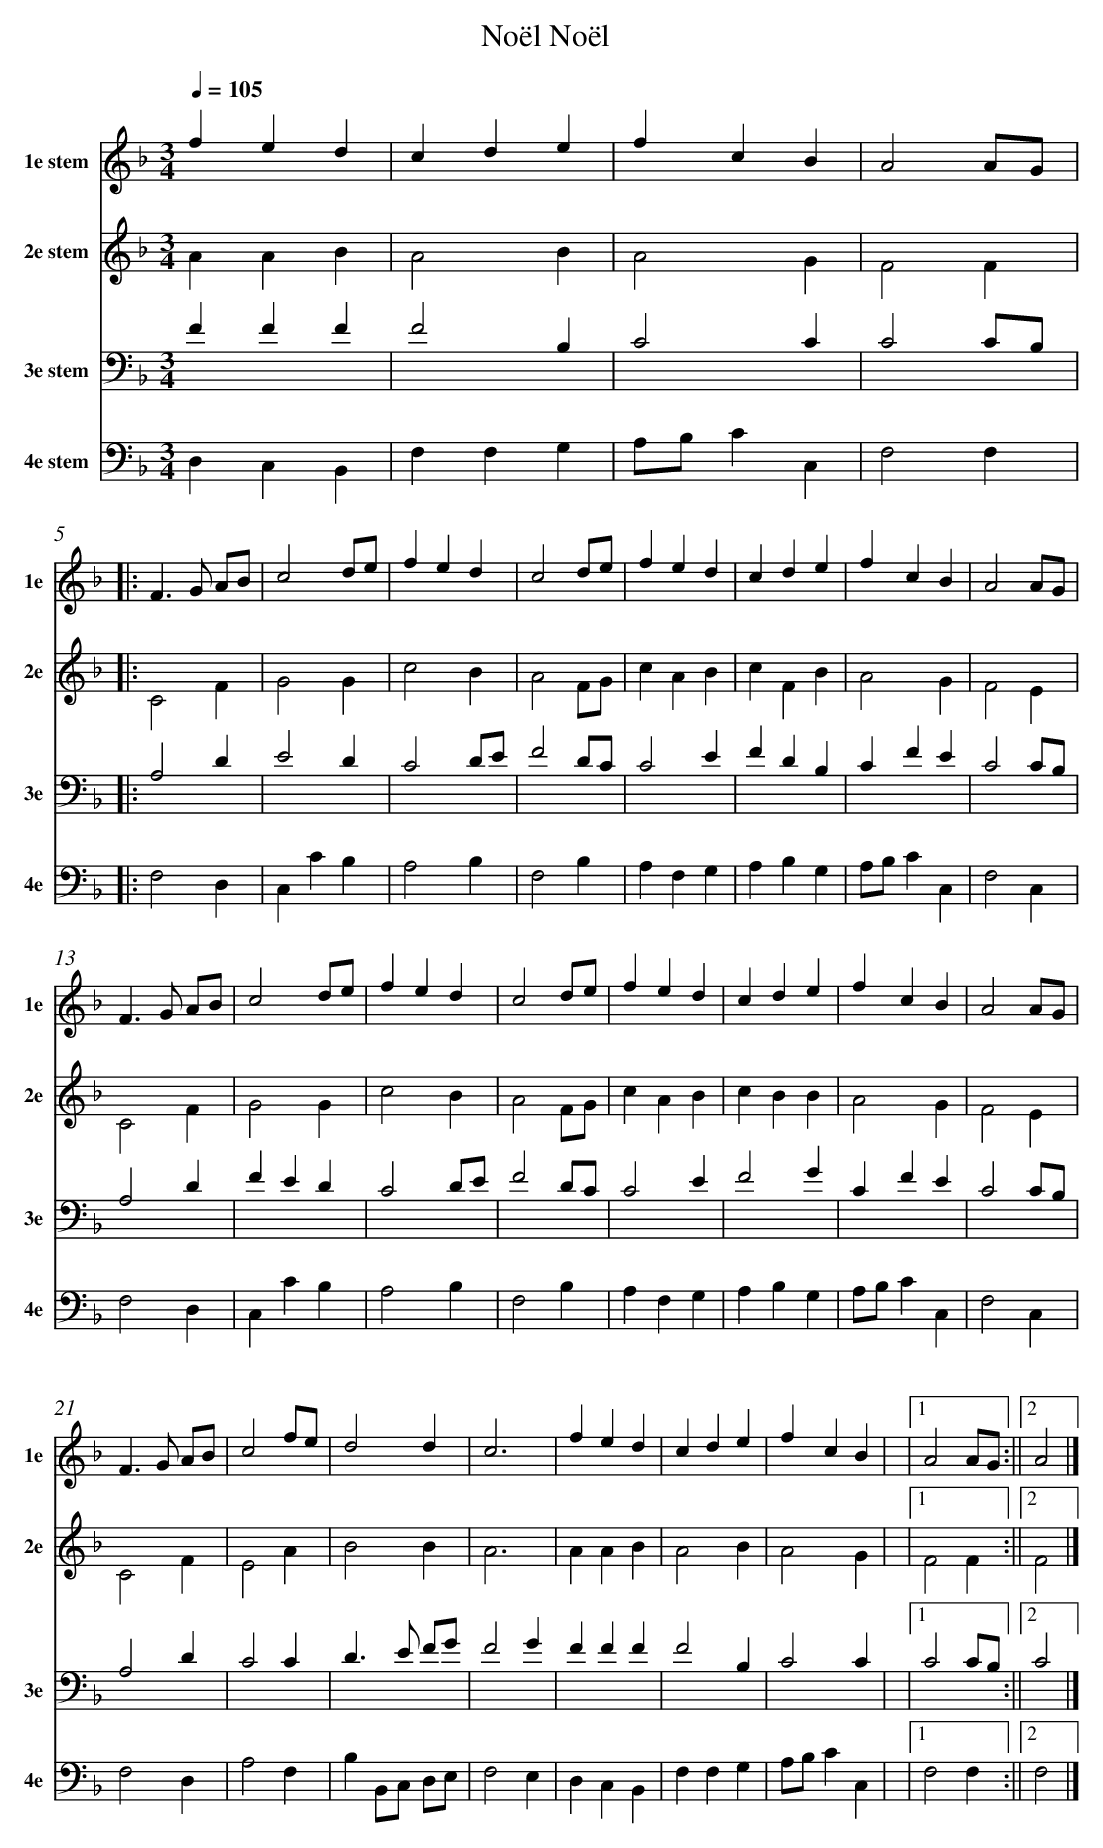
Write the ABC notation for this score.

X:1
T:Noël, Noël
Q:1/4=105
%%score 1 2 3 4
V:1 name="1e stem" program=56 subname=1e stem=up
V:2 name="2e stem" program=60 subname=2e stem=down
V:3 name="3e stem"  clef=bass program=57 subname=3e stem=up
V:4 name="4e stem"  clef=bass program=58 subname=4e stem=down
M:3/4
L:1/8
K:F
[V:1] f2 e2 d2 | c2 d2 e2 | f2 c2 B2 | A4 AG |:$
[V:2] A2 A2 B2 | A4 B2 | A4 G2 | F4 F2 |:$
[V:3] F2 F2 F2 | F4 B,2 | C4 C2 | C4 CB, |:$
[V:4] D,2 C,2 B,,2 | F,2 F,2 G,2 | A,B, C2 C,2 | F,4 F,2 |:$
[V:1] F3 G AB | c4 de | f2 e2 d2 | c4 de | f2 e2 d2 | c2 d2 e2 | f2 c2 B2 | A4 AG |$
[V:2] C4 F2 | G4 G2 | c4 B2 | A4 FG | c2 A2 B2 | c2 F2 B2 | A4 G2 | F4 E2 |$
[V:3] A,4 D2 | E4 D2 | C4 DE | F4 DC | C4 E2 | F2 D2 B,2 | C2 F2 E2 | C4 CB, |$
[V:4] F,4 D,2 | C,2 C2 B,2 | A,4 B,2 | F,4 B,2 | A,2 F,2 G,2 | A,2 B,2 G,2 | A,B, C2 C,2 | F,4 C,2 |$
[V:1] F3 G AB | c4 de | f2 e2 d2 | c4 de | f2 e2 d2 | c2 d2 e2 | f2 c2 B2 | A4 AG |$
[V:2] C4 F2 | G4 G2 | c4 B2 | A4 FG | c2 A2 B2 | c2 B2 B2 | A4 G2 | F4 E2 |$
[V:3] A,4 D2 | F2 E2 D2 | C4 DE | F4 DC | C4 E2 | F4 G2 | C2 F2 E2 | C4 CB, |$
[V:4] F,4 D,2 | C,2 C2 B,2 | A,4 B,2 | F,4 B,2 | A,2 F,2 G,2 | A,2 B,2 G,2 | A,B, C2 C,2 | F,4 C,2 |$
[V:1] F3 G AB | c4 fe | d4 d2 | c6 | f2 e2 d2 | c2 d2 e2 | f2 c2 B2 | |[1 A4 AG :||[2 A4 |]$
[V:2] C4 F2 | E4 A2 | B4 B2 | A6 | A2 A2 B2 | A4 B2 | A4 G2 | |[1 F4 F2 :||[2 F4 |]$
[V:3] A,4 D2 | C4 C2 | D3 E FG | F4 G2 | F2 F2 F2 | F4 B,2 | C4 C2 | |[1 C4 CB, :||[2 C4 |]$
[V:4] F,4 D,2 | A,4 F,2 | B,2 B,,C, D,E, | F,4 E,2 | D,2 C,2 B,,2 | F,2 F,2 G,2 | A,B, C2 C,2 | |[1 F,4 F,2 :||[2 F,4 |]$
